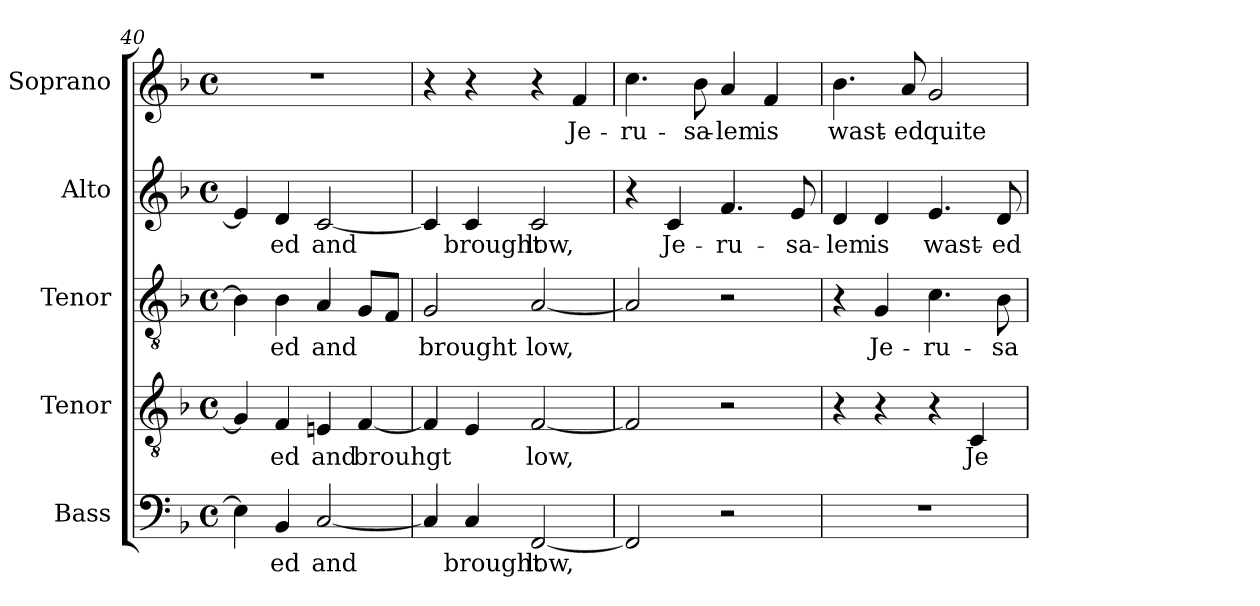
**kern	**text	**kern	**text	**kern	**text	**kern	**text	**kern	**text
*part5	*part5	*part4	*part4	*part3	*part3	*part2	*part2	*part1	*part1
*staff5	*staff5	*staff4	*staff4	*staff3	*staff3	*staff2	*staff2	*staff1	*staff1
*I"Bass	*	*I"Tenor	*	*I"Tenor	*	*I"Alto	*	*I"Soprano	*
*I'B.	*	*I'T.	*	*I'T.	*	*I'A.	*	*I'S.	*
*clefF4	*	*clefGv2	*	*clefGv2	*	*clefG2	*	*clefG2	*
*	*	*ITrd7c12	*	*	*	*	*	*	*
*k[b-]	*	*k[b-]	*	*k[b-]	*	*k[b-]	*	*k[b-]	*
*F:	*	*F:	*	*F:	*	*F:	*	*F:	*
*M4/4	*	*M4/4	*	*M4/4	*	*M4/4	*	*M4/4	*
*met(c)	*	*met(c)	*	*met(c)	*	*met(c)	*	*met(c)	*
=40	=40	=40	=40	=40	=40	=40	=40	=40	=40
4E-i\]	.	4GGi/]	.	4B-i\]	.	4e-i/]	.	1r	.
!	!LO:LY:b:color=#000000	!	!	!	!	!	!	!	!
!	!	!	!LO:LY:b:color=#000000	!	!	!	!	!	!
!	!	!	!	!	!LO:LY:b:color=#000000	!	!	!	!
!	!	!	!	!	!	!	!LO:LY:b:color=#000000	!	!
4BB-i/	-ed	4FFi/	-ed	4B-i\	-ed	4di/	-ed	.	.
!	!LO:LY:b:color=#000000	!	!	!	!	!	!	!	!
!	!	!	!LO:LY:b:color=#000000	!	!	!	!	!	!
!	!	!	!	!	!LO:LY:b:color=#000000	!	!	!	!
!	!	!	!	!	!	!	!LO:LY:b:color=#000000	!	!
[2Ci/	and	4EEni/	and	4Ai/	and	[2ci/	and	.	.
!	!	!	!LO:LY:b:color=#000000	!	!	!	!	!	!
.	.	[4FFi/	brouhgt	8Gi/L	.	.	.	.	.
.	.	.	.	8Fi/J	.	.	.	.	.
=41	=41	=41	=41	=41	=41	=41	=41	=41	=41
!	!	!	!	!	!LO:LY:b:color=#000000	!	!	!	!
4Ci/]	.	4FFi/]	.	2Gi/	brought	4ci/]	.	4r	.
!	!LO:LY:b:color=#000000	!	!	!	!	!	!	!	!
!	!	!	!	!	!	!	!LO:LY:b:color=#000000	!	!
4Ci/	brought	4EEi/	.	.	.	4ci/	brought	4r	.
!	!LO:LY:b:color=#000000	!	!	!	!	!	!	!	!
!	!	!	!LO:LY:b:color=#000000	!	!	!	!	!	!
!	!	!	!	!	!LO:LY:b:color=#000000	!	!	!	!
!	!	!	!	!	!	!	!LO:LY:b:color=#000000	!	!
[2FFi/	low,	[2FFi/	low,	[2Ai/	low,	2ci/	low,	4r	.
!	!	!	!	!	!	!	!	!	!LO:LY:b:color=#000000
.	.	.	.	.	.	.	.	4fi/	Je-
=42	=42	=42	=42	=42	=42	=42	=42	=42	=42
!	!	!	!	!	!	!	!	!	!LO:LY:b:color=#000000
2FFi/]	.	2FFi/]	.	2Ai/]	.	4r	.	4.cci\	-ru-
!	!	!	!	!	!	!	!LO:LY:b:color=#000000	!	!
.	.	.	.	.	.	4ci/	Je-	.	.
!	!	!	!	!	!	!	!	!	!LO:LY:b:color=#000000
.	.	.	.	.	.	.	.	8b-i\	-sa-
!	!	!	!	!	!	!	!LO:LY:b:color=#000000	!	!
!	!	!	!	!	!	!	!	!	!LO:LY:b:color=#000000
2r	.	2r	.	2r	.	4.fi/	-ru-	4ai/	-lem
!	!	!	!	!	!	!	!	!	!LO:LY:b:color=#000000
.	.	.	.	.	.	.	.	4fi/	is
!	!	!	!	!	!	!	!LO:LY:b:color=#000000	!	!
.	.	.	.	.	.	8ei/	-sa-	.	.
=43	=43	=43	=43	=43	=43	=43	=43	=43	=43
!	!	!	!	!	!	!	!LO:LY:b:color=#000000	!	!
!	!	!	!	!	!	!	!	!	!LO:LY:b:color=#000000
1r	.	4r	.	4r	.	4di/	-lem	4.b-i\	wast-
!	!	!	!	!	!LO:LY:b:color=#000000	!	!	!	!
!	!	!	!	!	!	!	!LO:LY:b:color=#000000	!	!
.	.	4r	.	4Gi/	Je-	4di/	is	.	.
!	!	!	!	!	!	!	!	!	!LO:LY:b:color=#000000
.	.	.	.	.	.	.	.	8ai/	-ed
!	!	!	!	!	!LO:LY:b:color=#000000	!	!	!	!
!	!	!	!	!	!	!	!LO:LY:b:color=#000000	!	!
!	!	!	!	!	!	!	!	!	!LO:LY:b:color=#000000
.	.	4r	.	4.ci\	-ru-	4.ei/	wast-	2gi/	quite
!	!	!	!LO:LY:b:color=#000000	!	!	!	!	!	!
.	.	4CCi/	Je-	.	.	.	.	.	.
!	!	!	!	!	!LO:LY:b:color=#000000	!	!	!	!
!	!	!	!	!	!	!	!LO:LY:b:color=#000000	!	!
.	.	.	.	8B-i\	-sa-	8di/	-ed	.	.
=	=	=	=	=	=	=	=	=	=
*-	*-	*-	*-	*-	*-	*-	*-	*-	*-
